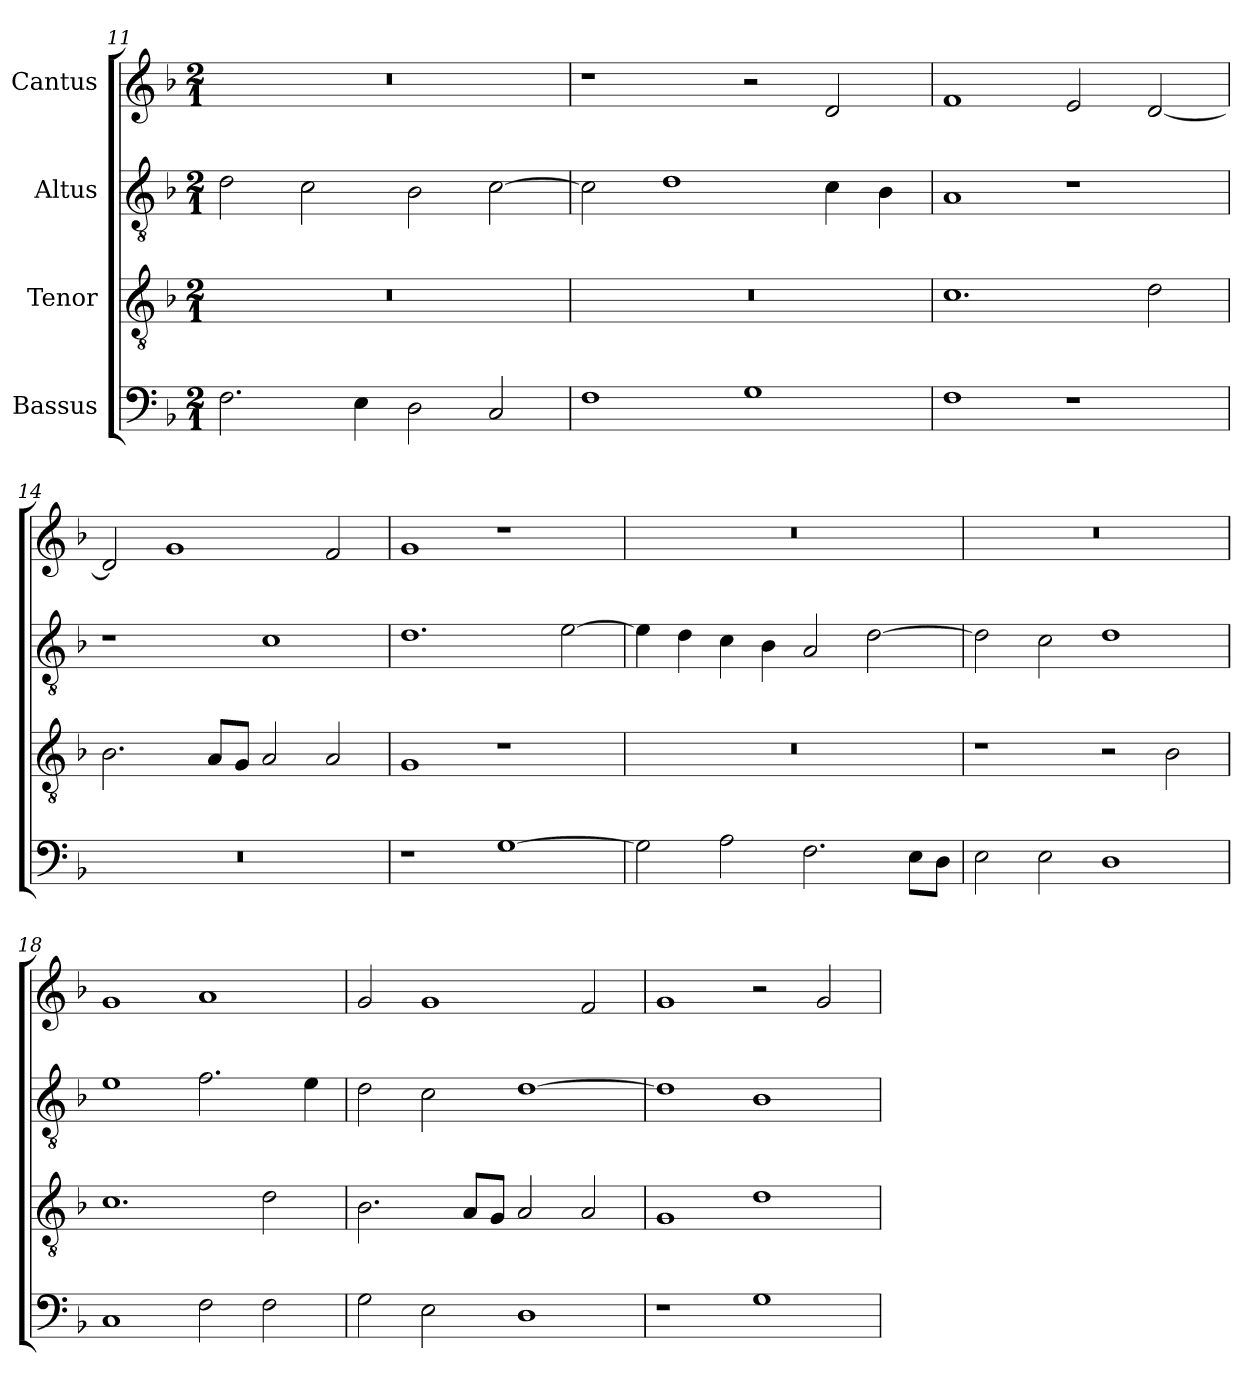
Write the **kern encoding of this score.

**kern	**kern	**kern	**kern
*part4	*part3	*part2	*part1
*staff4	*staff3	*staff2	*staff1
*I"Bassus	*I"Tenor	*I"Altus	*I"Cantus
!!LO:LB:g=z
*clefF4	*clefGv2	*clefGv2	*clefG2
*	*ITrd7c12	*ITrd7c12	*
*k[b-]	*k[b-]	*k[b-]	*k[b-]
*F:	*F:	*F:	*F:
*M2/1	*M2/1	*M2/1	*M2/1
=11	=11	=11	=11
!	!LO:N:vis=1	!	!LO:N:vis=1
2.Fi\	0r	2Di\	0r
.	.	2Ci\	.
4Ei\	.	.	.
2Di\	.	2BB-i\	.
2Ci/	.	[>2Ci\	.
=12	=12	=12	=12
!	!LO:N:vis=1	!	!
1Fi	0r	2Ci\]	1r
.	.	1Di	.
1Gi	.	.	2r
.	.	4Ci\	2di/
.	.	4BB-i\	.
=13	=13	=13	=13
1Fi	1.Ci	1AAi	1fi
1r	.	1r	2ei/
.	2Di\	.	[<2di/
=14	=14	=14	=14
!LO:N:vis=1	!	!	!
0r	2.BB-i\	1r	2di/]
.	.	.	1gi
.	8AAi/L	.	.
.	8GGi/J	.	.
.	2AAi/	1Ci	.
.	2AAi/	.	2fi/
=15	=15	=15	=15
1r	1GGi	1.Di	1gi
[>1Gi	1r	.	1r
.	.	[>2Ei\	.
!!LO:LB:g=z
=16	=16	=16	=16
!	!LO:N:vis=1	!	!LO:N:vis=1
2Gi\]	0r	4Ei\]	0r
.	.	4Di\	.
2Ai\	.	4Ci\	.
.	.	4BB-i\	.
2.Fi\	.	2AAi/	.
.	.	[>2Di\	.
8Ei\L	.	.	.
8Di\J	.	.	.
=17	=17	=17	=17
!	!	!	!LO:N:vis=1
2Ei\	1r	2Di\]	0r
2Ei\	.	2Ci\	.
1Di	2r	1Di	.
.	2BB-i\	.	.
=18	=18	=18	=18
1Ci	1.Ci	1Ei	1gi
2Fi\	.	2.Fi\	1ai
2Fi\	2Di\	.	.
.	.	4Ei\	.
=19	=19	=19	=19
2Gi\	2.BB-i\	2Di\	2gi/
2Ei\	.	2Ci\	1gi
.	8AAi/L	.	.
.	8GGi/J	.	.
1Di	2AAi/	[<1Di	.
.	2AAi/	.	2fi/
=20	=20	=20	=20
1r	1GGi	1Di]	1gi
1Gi	1Di	1BB-i	2r
.	.	.	2gi/
=	=	=	=
*-	*-	*-	*-
